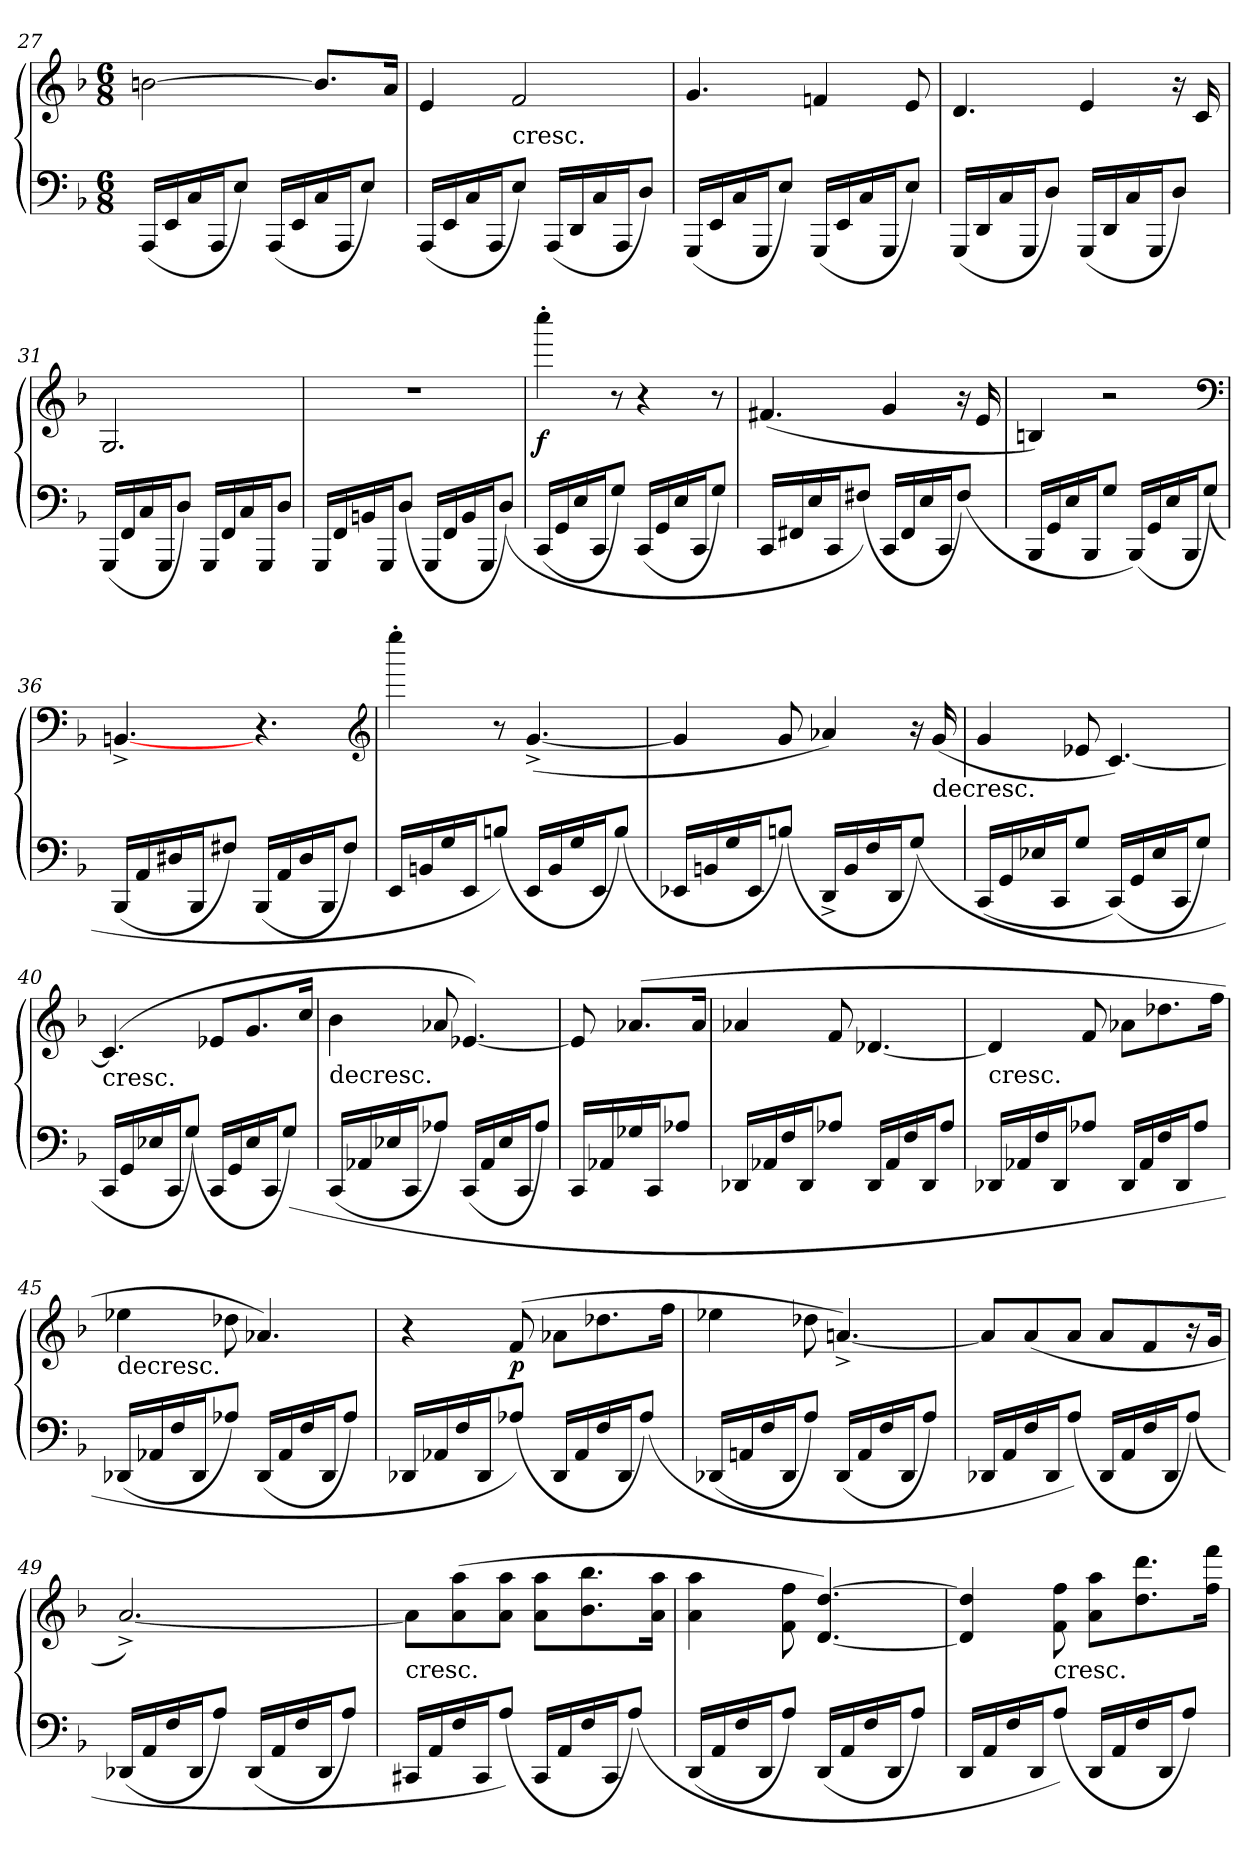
**kern	**kern	**dynam
*part1	*part1	*part1
*staff2	*staff1	*staff1/2
*clefF4	*clefG2	*
*k[b-]	*k[b-]	*
*d:	*d:	*
*M6/8	*M6/8	*
=27	=27	=27
(16AAA/LL	[2bn\	.
16EE/	.	.
16C/	.	.
16AAA/J	.	.
8E/J)	.	.
(16AAA/LL	.	.
16EE/	.	.
16C/	8.b/L]	.
16AAA/J	.	.
8E/J)	.	.
.	16a/Jk	.
=28	=28	=28
(16AAA/LL	4e/	.
16EE/	.	.
16C/	.	.
16AAA/J	.	.
!	!LO:TX:c:t=cresc.	!
8E/J)	2f/	.
(16AAA/LL	.	.
16DD/	.	.
16C/	.	.
16AAA/J	.	.
8D/J)	.	.
=29	=29	=29
(16GGG/LL	4.g/	.
16EE/	.	.
16C/	.	.
16GGG/J	.	.
8E/J)	.	.
(16GGG/LL	4fn/	.
16EE/	.	.
16C/	.	.
16GGG/J	.	.
8E/J)	8e/	.
=30	=30	=30
(16GGG/LL	4.d/	.
16DD/	.	.
16C/	.	.
16GGG/J	.	.
8D/J)	.	.
(16GGG/LL	4e/	.
16DD/	.	.
16C/	.	.
16GGG/J	.	.
8D/J)	16r	.
.	16c/	.
=31	=31	=31
(16GGG/LL	2.G/	.
16FF/	.	.
16C/	.	.
16GGG/J	.	.
8D/J)	.	.
16GGG/LL	.	.
16FF/	.	.
16C/	.	.
16GGG/J	.	.
8D/J	.	.
=32	=32	=32
16GGG/LL	2.r	.
16FF/	.	.
16BBn/	.	.
16GGG/J	.	.
(8D/J	.	.
16GGG/LL	.	.
16FF/	.	.
16BB/	.	.
16GGG/J	.	.
(8D/J)	.	.
=33	=33	=33
(16CC/LL	4cccc'\	f
16GG/	.	.
16E/	.	.
16CC/J	.	.
8G/J)	8r	.
(16CC/LL	4r	.
16GG/	.	.
16E/	.	.
16CC/J	.	.
8G/J)	8r	.
=34	=34	=34
16CC/LL	(4.f#X/	.
16FF#X/	.	.
16E/	.	.
16CC/J	.	.
(8F#X/J)	.	.
16CC/LL	4g/	.
16FF#/	.	.
16E/	.	.
16CC/J	.	.
(8F#/J)	16r	.
.	16e/	.
=35	=35	=35
16BBB-/LL	4Bn/)	.
16GG/	.	.
16E/	.	.
16BBB-/J	.	.
8G/J	2r	.
(16BBB-/LL)	.	.
16GG/	.	.
16E/	.	.
16BBB-/J	.	.
(8G/J)	.	.
*	*clefF4	*
=36	=36	=36
(16BBB-/LL	[4.BBn^/	.
16AA/	.	.
16D#X/	.	.
16BBB-/J	.	.
8F#X/J)	.	.
(16BBB-/LL	4.r	.
16AA/	.	.
16D#/	.	.
16BBB-/J	.	.
8F#/J)	.	.
*	*clefG2	*
=37	=37	=37
16EE/LL	4eeee'\	.
16BBn/	.	.
16G/	.	.
16EE/J	.	.
(8Bn/J)	8r	.
16EE/LL	([4.g^/	.
16BB/	.	.
16G/	.	.
16EE/J	.	.
(8B/J)	.	.
=38	=38	=38
16EE-X/LL	4g/]	.
16BBn/	.	.
16G/	.	.
16EE-/J	.	.
(8Bn/J)	8g/	.
16DD^/LL	4a-X/)	.
16BB/	.	.
16F/	.	.
16DD/J	.	.
(8G/J)	16r	.
!	!LO:TX:c:t=decresc.	!
.	(16g/	.
=39	=39	=39
(16CC/LL	4g/	.
16GG/	.	.
16E-X/	.	.
16CC/J	.	.
8G/J	8e-X/	.
(16CC/LL)	[4.c/)	.
16GG/	.	.
16E-/	.	.
16CC/J	.	.
8G/J)	.	.
=40	=40	=40
!	!LO:TX:c:t=cresc.	!
16CC/LL	(4.c/]	.
16GG/	.	.
16E-X/	.	.
16CC/J	.	.
(8G/J)	.	.
16CC/LL	8e-X/L	.
16GG/	.	.
16E-/	8.g/	.
16CC/J	.	.
(8G/J)	.	.
.	16cc/Jk	.
=41	=41	=41
!	!LO:TX:c:t=decresc.	!
(16CC/LL	4b-\	.
16AA-X/	.	.
16E-X/	.	.
16CC/J	.	.
8A-X/J)	8a-X/	.
(16CC/LL	[4.e-X/)	.
16AA-/	.	.
16E-/	.	.
16CC/J	.	.
8A-/J)	.	.
=42	=42	=42
16CC/LL	8e-/]	.
16AA-X/	.	.
16G-X/	(8.a-X/L	.
16CC/J	.	.
8A-X/J	.	.
.	16a-/Jk	.
=43	=43	=43
16DD-X/LL	4a-X/	.
16AA-X/	.	.
16F/	.	.
16DD-/J	.	.
8A-X/J	8f/	.
16DD-/LL	[4.d-X/	.
16AA-/	.	.
16F/	.	.
16DD-/J	.	.
8A-/J	.	.
=44	=44	=44
!	!LO:TX:c:t=cresc.	!
16DD-X/LL	4d-/]	.
16AA-X/	.	.
16F/	.	.
16DD-/J	.	.
8A-X/J	8f/	.
16DD-/LL	8a-X\L	.
16AA-/	.	.
16F/	8.dd-X\	.
16DD-/J	.	.
8A-/J	.	.
.	16ff\Jk	.
=45	=45	=45
!	!LO:TX:c:t=decresc.	!
(16DD-X/LL	4ee-X\	.
16AA-X/	.	.
16F/	.	.
16DD-/J	.	.
8A-X/J)	8dd-X\	.
(16DD-/LL	4.a-X/)	.
16AA-/	.	.
16F/	.	.
16DD-/J	.	.
8A-/J)	.	.
=46	=46	=46
16DD-X/LL	4r	.
16AA-X/	.	.
16F/	.	.
16DD-/J	.	.
(8A-X/J)	(8f/	p
16DD-/LL	8a-X\L	.
16AA-/	.	.
16F/	8.dd-X\	.
16DD-/J	.	.
(8A-/J)	.	.
.	16ff\Jk	.
=47	=47	=47
(16DD-X/LL	4ee-X\	.
16AAn/	.	.
16F/	.	.
16DD-/J	.	.
8A/J)	8dd-X\	.
(16DD-/LL	[4.an^/)	.
16AA/	.	.
16F/	.	.
16DD-/J	.	.
8A/J)	.	.
=48	=48	=48
16DD-X/LL	8a/L]	.
16AA/	.	.
16F/	(8a/	.
16DD-/J	.	.
(8A/J)	8a/J	.
16DD-/LL	8a/L	.
16AA/	.	.
16F/	8f/	.
16DD-/J	.	.
(8A/J)	16r	.
.	16g/Jk	.
=49	=49	=49
(16DD-X/LL	[2.a^/)	.
16AA/	.	.
16F/	.	.
16DD-/J	.	.
8A/J)	.	.
(16DD-/LL	.	.
16AA/	.	.
16F/	.	.
16DD-/J	.	.
8A/J)	.	.
=50	=50	=50
!	!LO:TX:c:t=cresc.	!
16CC#X/LL	8a\L]	.
16AA/	.	.
16F/	(8a\ 8aa\	.
16CC#/J	.	.
(8A/J)	8a\ 8aa\J	.
16CC#/LL	8a\ 8aa\L	.
16AA/	.	.
16F/	8.b-\ 8.bb-\	.
16CC#/J	.	.
(8A/J)	.	.
.	16a\ 16aa\Jk	.
=51	=51	=51
(16DD/LL	4a\ 4aa\	.
16AA/	.	.
16F/	.	.
16DD/J	.	.
8A/J)	8f\ 8ff\	.
(16DD/LL	[4.d/ [4.dd/)	.
16AA/	.	.
16F/	.	.
16DD/J	.	.
8A/J)	.	.
=52	=52	=52
16DD/LL	4d]/ 4dd]/	.
16AA/	.	.
16F/	.	.
16DD/J	.	.
!	!LO:TX:c:t=cresc.	!
(8A/J)	8f\ 8ff\	.
16DD/LL	8a\ 8aa\L	.
16AA/	.	.
16F/	8.dd\ 8.ddd\	.
16DD/J	.	.
8A/J)	.	.
.	16ff\ 16fff\Jk	.
=	=	=
*-	*-	*-
